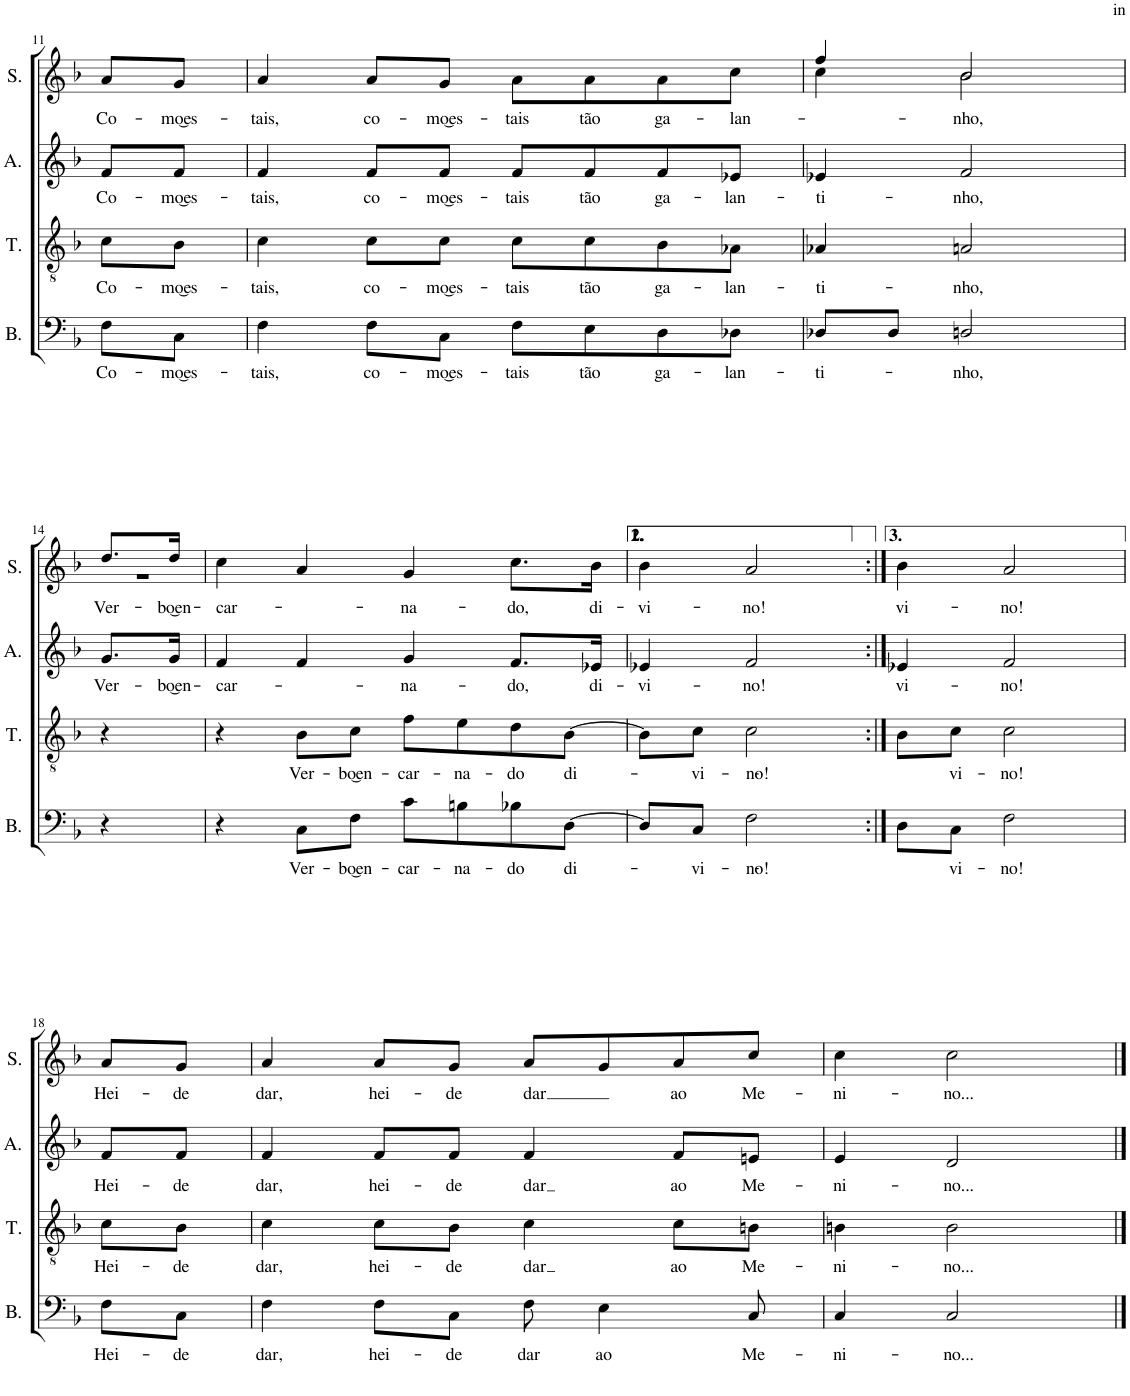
**kern	**text	**kern	**text	**kern	**text	**kern	**text
*part4	*part4	*part3	*part3	*part2	*part2	*part1	*part1
*staff4	*staff4	*staff3	*staff3	*staff2	*staff2	*staff1	*staff1
*I"Bass	*	*I"Tenor	*	*I"Alto	*	*I"Soprano	*
*I'B.	*	*I'T.	*	*I'A.	*	*I'S.	*
!!LO:PB:g=z
*clefF4	*	*clefGv2	*	*clefG2	*	*clefG2	*
*k[b-]	*	*k[b-]	*	*k[b-]	*	*k[b-]	*
*M4/4	*	*M4/4	*	*M4/4	*	*M4/4	*
=11	=11	=11	=11	=11	=11	=11	=11
!	!LO:LY:b	!	!LO:LY:b	!	!LO:LY:b	!	!LO:LY:b
8F\L	Co-	8c\L	Co-	8f/L	Co-	8a/L	Co-
!	!LO:LY:b	!	!LO:LY:b	!	!LO:LY:b	!	!LO:LY:b
8C\J	-mo͜es-	8B-\J	-mo͜es-	8f/J	-mo͜es-	8g/J	-mo͜es-
=12	=12	=12	=12	=12	=12	=12	=12
!	!LO:LY:b	!	!LO:LY:b	!	!LO:LY:b	!	!LO:LY:b
4F\	-tais,	4c\	-tais,	4f/	-tais,	4a/	-tais,
!	!LO:LY:b	!	!LO:LY:b	!	!LO:LY:b	!	!LO:LY:b
8F\L	co-	8c\L	co-	8f/L	co-	8a/L	co-
!	!LO:LY:b	!	!LO:LY:b	!	!LO:LY:b	!	!LO:LY:b
8C\J	-mo͜es-	8c\J	-mo͜es-	8f/J	-mo͜es-	8g/J	-mo͜es-
!	!LO:LY:b	!	!LO:LY:b	!	!LO:LY:b	!	!LO:LY:b
8F\L	-tais	8c\L	-tais	8f/L	-tais	8a\L	-tais
!	!LO:LY:b	!	!LO:LY:b	!	!LO:LY:b	!	!LO:LY:b
8E\	tão	8c\	tão	8f/	tão	8a\	tão
!	!LO:LY:b	!	!LO:LY:b	!	!LO:LY:b	!	!LO:LY:b
8D\	ga-	8B-\	ga-	8f/	ga-	8a\	ga-
!	!LO:LY:b	!	!LO:LY:b	!	!LO:LY:b	!	!LO:LY:b
8D-X\J	-lan-	8A-X\J	-lan-	8e-X/J	-lan-	8cc\J	-lan-
=13	=13	=13	=13	=13	=13	=13	=13
!	!LO:LY:b	!	!LO:LY:b	!	!LO:LY:b	!	!
*	*	*	*	*	*	*^	*
8D-X/L	-ti-	4A-X/	-ti-	4e-X/	-ti-	4cc\	4ff/	.
8D-/J	.	.	.	.	.	.	.	.
!	!LO:LY:b	!	!LO:LY:b	!	!LO:LY:b	!	!	!LO:LY:b
2Dn/	-nho,	2An/	-nho,	2f/	-nho,	2b-/	2b-\	-nho,
!!LO:LB:g=z	!!
=14	=14	=14	=14	=14	=14	=14	=14	=14
!	!	!	!	!	!LO:LY:b	!	!	!LO:LY:b
4r	.	4r	.	8.g/L	Ver-	8.dd/L	1r	Ver-
!	!	!	!	!	!LO:LY:b	!	!	!LO:LY:b
.	.	.	.	16g/Jk	-bo͜en-	16dd/Jk	.	-bo͜en-
2.ryy	.	2.ryy	.	2.ryy	.	2.ryy	.	.
*	*	*	*	*	*	*v	*v	*
=15	=15	=15	=15	=15	=15	=15	=15
!	!	!	!	!	!LO:LY:b	!	!LO:LY:b
4r	.	4r	.	4f/	-car-	4cc\	-car-
!	!LO:LY:b	!	!LO:LY:b	!	!	!	!
8C\L	Ver-	8B-\L	Ver-	4f/	.	4a/	.
!	!LO:LY:b	!	!LO:LY:b	!	!	!	!
8F\J	-bo͜en-	8c\J	-bo͜en-	.	.	.	.
!	!LO:LY:b	!	!LO:LY:b	!	!LO:LY:b	!	!LO:LY:b
8c\L	-car-	8f\L	-car-	4g/	-na-	4g/	-na-
!	!LO:LY:b	!	!LO:LY:b	!	!	!	!
8Bn\	-na-	8e\	-na-	.	.	.	.
!	!LO:LY:b	!	!LO:LY:b	!	!LO:LY:b	!	!LO:LY:b
8B-X\	-do	8d\	-do	8.f/L	-do,	8.cc\L	-do,
!	!LO:LY:b	!	!LO:LY:b	!	!	!	!
[8D\J	di-	[8B-\J	di-	.	.	.	.
!	!	!	!	!	!LO:LY:b	!	!LO:LY:b
.	.	.	.	16e-X/Jk	di-	16b-\Jk	di-
=16	=16	=16	=16	=16	=16	=16	=16
!	!	!	!	!	!LO:LY:b	!	!LO:LY:b
8D/L]	.	8B-\L]	.	4e-X/	-vi-	4b-\	-vi-
!	!LO:LY:b	!	!LO:LY:b	!	!	!	!
8C/J	-vi-	8c\J	-vi-	.	.	.	.
!	!LO:LY:b	!	!LO:LY:b	!	!LO:LY:b	!	!LO:LY:b
2F\	-no!-	2c\	-no!-	2f/	-no!	2a/	-no!
=17:|!	=17:|!	=17:|!	=17:|!	=17:|!	=17:|!	=17:|!	=17:|!
!	!	!	!	!	!LO:LY:b	!	!LO:LY:b
8D\L	.	8B-\L	.	4e-X/	vi-	4b-\	vi-
!	!LO:LY:b	!	!LO:LY:b	!	!	!	!
8C\J	-vi-	8c\J	-vi-	.	.	.	.
!	!LO:LY:b	!	!LO:LY:b	!	!LO:LY:b	!	!LO:LY:b
2F\	-no!	2c\	-no!	2f/	-no!	2a/	-no!
!!LO:LB:g=z
=18	=18	=18	=18	=18	=18	=18	=18
!	!LO:LY:b	!	!LO:LY:b	!	!LO:LY:b	!	!LO:LY:b
8F\L	Hei-	8c\L	Hei-	8f/L	Hei-	8a/L	Hei-
!	!LO:LY:b	!	!LO:LY:b	!	!LO:LY:b	!	!LO:LY:b
8C\J	-de	8B-\J	-de	8f/J	-de	8g/J	-de
=19	=19	=19	=19	=19	=19	=19	=19
!	!LO:LY:b	!	!LO:LY:b	!	!LO:LY:b	!	!LO:LY:b
4F\	dar,	4c\	dar,	4f/	dar,	4a/	dar,
!	!LO:LY:b	!	!LO:LY:b	!	!LO:LY:b	!	!LO:LY:b
8F\L	hei-	8c\L	hei-	8f/L	hei-	8a/L	hei-
!	!LO:LY:b	!	!LO:LY:b	!	!LO:LY:b	!	!LO:LY:b
8C\J	-de	8B-\J	-de	8f/J	-de	8g/J	-de
!	!LO:LY:b	!	!LO:LY:b	!	!LO:LY:b	!	!LO:LY:b
8F\	dar	4c\	dar	4f/	dar	8a/L	dar
!	!LO:LY:b	!	!	!	!	!	!
4E\	ao	.	.	.	.	8g/	.
!	!	!	!LO:LY:b	!	!LO:LY:b	!	!LO:LY:b
.	.	8c\L	ao	8f/L	ao	8a/	ao
!	!LO:LY:b	!	!LO:LY:b	!	!LO:LY:b	!	!LO:LY:b
8C/	Me-	8Bn\J	Me-	8en/J	Me-	8cc/J	Me-
=20	=20	=20	=20	=20	=20	=20	=20
!	!LO:LY:b	!	!LO:LY:b	!	!LO:LY:b	!	!LO:LY:b
4C/	-ni-	4Bn\	-ni-	4e/	-ni-	4cc\	-ni-
!	!LO:LY:b	!	!LO:LY:b	!	!LO:LY:b	!	!LO:LY:b
2C/	-no...	2B\	-no...	2d/	-no...	2cc\	-no...
==	==	==	==	==	==	==	==
*-	*-	*-	*-	*-	*-	*-	*-
